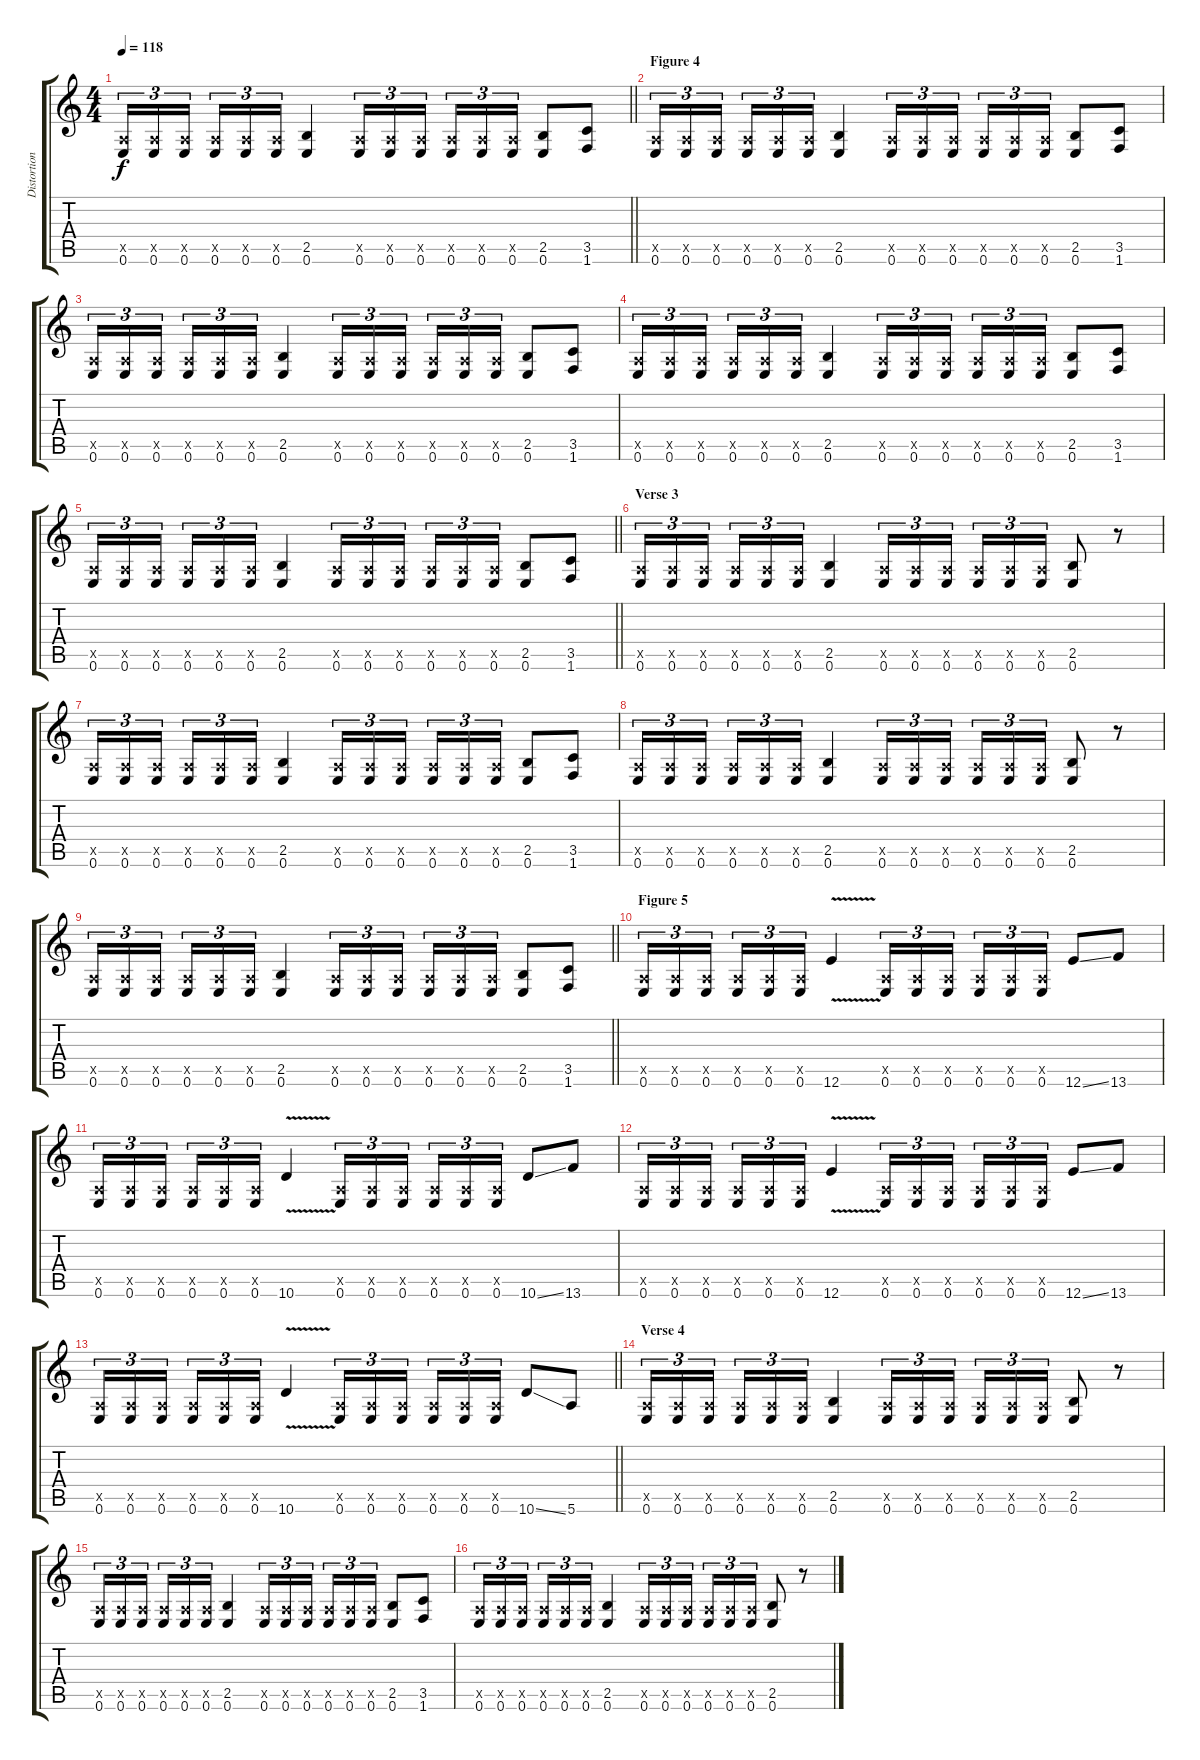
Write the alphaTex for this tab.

\track ("Distortion Guitar \"Kirk Hammet\"" "Distortion") {instrument distortionguitar}
\staff {score tabs}
\tuning (E4 B3 G3 D3 A2 E2) {hide}
\ts (4 4)
\tempo 118
\clef g2
\barLineRight lightlight
\ks c
(0.5{x} 0.6).16{tu (3 2) dy f} (0.5{x} 0.6).16{tu (3 2)} (0.5{x} 0.6).16{tu (3 2) beam splitsecondary} (0.5{x} 0.6).16{tu (3 2)} (0.5{x} 0.6).16{tu (3 2)} (0.5{x} 0.6).16{tu (3 2)} (2.5 0.6).4 (0.5{x} 0.6).16{tu (3 2)} (0.5{x} 0.6).16{tu (3 2)} (0.5{x} 0.6).16{tu (3 2) beam splitsecondary} (0.5{x} 0.6).16{tu (3 2)} (0.5{x} 0.6).16{tu (3 2)} (0.5{x} 0.6).16{tu (3 2)} (2.5 0.6).8 (3.5 1.6).8 |
\section ("" "Figure 4")
(0.5{x} 0.6).16{tu (3 2)} (0.5{x} 0.6).16{tu (3 2)} (0.5{x} 0.6).16{tu (3 2) beam splitsecondary} (0.5{x} 0.6).16{tu (3 2)} (0.5{x} 0.6).16{tu (3 2)} (0.5{x} 0.6).16{tu (3 2)} (2.5 0.6).4 (0.5{x} 0.6).16{tu (3 2)} (0.5{x} 0.6).16{tu (3 2)} (0.5{x} 0.6).16{tu (3 2) beam splitsecondary} (0.5{x} 0.6).16{tu (3 2)} (0.5{x} 0.6).16{tu (3 2)} (0.5{x} 0.6).16{tu (3 2)} (2.5 0.6).8 (3.5 1.6).8 |
(0.5{x} 0.6).16{tu (3 2)} (0.5{x} 0.6).16{tu (3 2)} (0.5{x} 0.6).16{tu (3 2) beam splitsecondary} (0.5{x} 0.6).16{tu (3 2)} (0.5{x} 0.6).16{tu (3 2)} (0.5{x} 0.6).16{tu (3 2)} (2.5 0.6).4 (0.5{x} 0.6).16{tu (3 2)} (0.5{x} 0.6).16{tu (3 2)} (0.5{x} 0.6).16{tu (3 2) beam splitsecondary} (0.5{x} 0.6).16{tu (3 2)} (0.5{x} 0.6).16{tu (3 2)} (0.5{x} 0.6).16{tu (3 2)} (2.5 0.6).8 (3.5 1.6).8 |
(0.5{x} 0.6).16{tu (3 2)} (0.5{x} 0.6).16{tu (3 2)} (0.5{x} 0.6).16{tu (3 2) beam splitsecondary} (0.5{x} 0.6).16{tu (3 2)} (0.5{x} 0.6).16{tu (3 2)} (0.5{x} 0.6).16{tu (3 2)} (2.5 0.6).4 (0.5{x} 0.6).16{tu (3 2)} (0.5{x} 0.6).16{tu (3 2)} (0.5{x} 0.6).16{tu (3 2) beam splitsecondary} (0.5{x} 0.6).16{tu (3 2)} (0.5{x} 0.6).16{tu (3 2)} (0.5{x} 0.6).16{tu (3 2)} (2.5 0.6).8 (3.5 1.6).8 |
\barLineRight lightlight
(0.5{x} 0.6).16{tu (3 2)} (0.5{x} 0.6).16{tu (3 2)} (0.5{x} 0.6).16{tu (3 2) beam splitsecondary} (0.5{x} 0.6).16{tu (3 2)} (0.5{x} 0.6).16{tu (3 2)} (0.5{x} 0.6).16{tu (3 2)} (2.5 0.6).4 (0.5{x} 0.6).16{tu (3 2)} (0.5{x} 0.6).16{tu (3 2)} (0.5{x} 0.6).16{tu (3 2) beam splitsecondary} (0.5{x} 0.6).16{tu (3 2)} (0.5{x} 0.6).16{tu (3 2)} (0.5{x} 0.6).16{tu (3 2)} (2.5 0.6).8 (3.5 1.6).8 |
\section ("" "Verse 3")
(0.5{x} 0.6).16{tu (3 2)} (0.5{x} 0.6).16{tu (3 2)} (0.5{x} 0.6).16{tu (3 2) beam splitsecondary} (0.5{x} 0.6).16{tu (3 2)} (0.5{x} 0.6).16{tu (3 2)} (0.5{x} 0.6).16{tu (3 2)} (2.5 0.6).4 (0.5{x} 0.6).16{tu (3 2)} (0.5{x} 0.6).16{tu (3 2)} (0.5{x} 0.6).16{tu (3 2) beam splitsecondary} (0.5{x} 0.6).16{tu (3 2)} (0.5{x} 0.6).16{tu (3 2)} (0.5{x} 0.6).16{tu (3 2)} (2.5 0.6).8 r.8 |
(0.5{x} 0.6).16{tu (3 2)} (0.5{x} 0.6).16{tu (3 2)} (0.5{x} 0.6).16{tu (3 2) beam splitsecondary} (0.5{x} 0.6).16{tu (3 2)} (0.5{x} 0.6).16{tu (3 2)} (0.5{x} 0.6).16{tu (3 2)} (2.5 0.6).4 (0.5{x} 0.6).16{tu (3 2)} (0.5{x} 0.6).16{tu (3 2)} (0.5{x} 0.6).16{tu (3 2) beam splitsecondary} (0.5{x} 0.6).16{tu (3 2)} (0.5{x} 0.6).16{tu (3 2)} (0.5{x} 0.6).16{tu (3 2)} (2.5 0.6).8 (3.5 1.6).8 |
(0.5{x} 0.6).16{tu (3 2)} (0.5{x} 0.6).16{tu (3 2)} (0.5{x} 0.6).16{tu (3 2) beam splitsecondary} (0.5{x} 0.6).16{tu (3 2)} (0.5{x} 0.6).16{tu (3 2)} (0.5{x} 0.6).16{tu (3 2)} (2.5 0.6).4 (0.5{x} 0.6).16{tu (3 2)} (0.5{x} 0.6).16{tu (3 2)} (0.5{x} 0.6).16{tu (3 2) beam splitsecondary} (0.5{x} 0.6).16{tu (3 2)} (0.5{x} 0.6).16{tu (3 2)} (0.5{x} 0.6).16{tu (3 2)} (2.5 0.6).8 r.8 |
\barLineRight lightlight
(0.5{x} 0.6).16{tu (3 2)} (0.5{x} 0.6).16{tu (3 2)} (0.5{x} 0.6).16{tu (3 2) beam splitsecondary} (0.5{x} 0.6).16{tu (3 2)} (0.5{x} 0.6).16{tu (3 2)} (0.5{x} 0.6).16{tu (3 2)} (2.5 0.6).4 (0.5{x} 0.6).16{tu (3 2)} (0.5{x} 0.6).16{tu (3 2)} (0.5{x} 0.6).16{tu (3 2) beam splitsecondary} (0.5{x} 0.6).16{tu (3 2)} (0.5{x} 0.6).16{tu (3 2)} (0.5{x} 0.6).16{tu (3 2)} (2.5 0.6).8 (3.5 1.6).8 |
\section ("" "Figure 5")
(0.5{x} 0.6).16{tu (3 2)} (0.5{x} 0.6).16{tu (3 2)} (0.5{x} 0.6).16{tu (3 2) beam splitsecondary} (0.5{x} 0.6).16{tu (3 2)} (0.5{x} 0.6).16{tu (3 2)} (0.5{x} 0.6).16{tu (3 2)} 12.6{v}.4 (0.5{x} 0.6).16{tu (3 2)} (0.5{x} 0.6).16{tu (3 2)} (0.5{x} 0.6).16{tu (3 2) beam splitsecondary} (0.5{x} 0.6).16{tu (3 2)} (0.5{x} 0.6).16{tu (3 2)} (0.5{x} 0.6).16{tu (3 2)} 12.6{ss}.8 13.6.8 |
(0.5{x} 0.6).16{tu (3 2)} (0.5{x} 0.6).16{tu (3 2)} (0.5{x} 0.6).16{tu (3 2) beam splitsecondary} (0.5{x} 0.6).16{tu (3 2)} (0.5{x} 0.6).16{tu (3 2)} (0.5{x} 0.6).16{tu (3 2)} 10.6{v}.4 (0.5{x} 0.6).16{tu (3 2)} (0.5{x} 0.6).16{tu (3 2)} (0.5{x} 0.6).16{tu (3 2) beam splitsecondary} (0.5{x} 0.6).16{tu (3 2)} (0.5{x} 0.6).16{tu (3 2)} (0.5{x} 0.6).16{tu (3 2)} 10.6{ss}.8 13.6.8 |
(0.5{x} 0.6).16{tu (3 2)} (0.5{x} 0.6).16{tu (3 2)} (0.5{x} 0.6).16{tu (3 2) beam splitsecondary} (0.5{x} 0.6).16{tu (3 2)} (0.5{x} 0.6).16{tu (3 2)} (0.5{x} 0.6).16{tu (3 2)} 12.6{v}.4 (0.5{x} 0.6).16{tu (3 2)} (0.5{x} 0.6).16{tu (3 2)} (0.5{x} 0.6).16{tu (3 2) beam splitsecondary} (0.5{x} 0.6).16{tu (3 2)} (0.5{x} 0.6).16{tu (3 2)} (0.5{x} 0.6).16{tu (3 2)} 12.6{ss}.8 13.6.8 |
\barLineRight lightlight
(0.5{x} 0.6).16{tu (3 2)} (0.5{x} 0.6).16{tu (3 2)} (0.5{x} 0.6).16{tu (3 2) beam splitsecondary} (0.5{x} 0.6).16{tu (3 2)} (0.5{x} 0.6).16{tu (3 2)} (0.5{x} 0.6).16{tu (3 2)} 10.6{v}.4 (0.5{x} 0.6).16{tu (3 2)} (0.5{x} 0.6).16{tu (3 2)} (0.5{x} 0.6).16{tu (3 2) beam splitsecondary} (0.5{x} 0.6).16{tu (3 2)} (0.5{x} 0.6).16{tu (3 2)} (0.5{x} 0.6).16{tu (3 2)} 10.6{ss}.8 5.6.8 |
\section ("" "Verse 4")
(0.5{x} 0.6).16{tu (3 2)} (0.5{x} 0.6).16{tu (3 2)} (0.5{x} 0.6).16{tu (3 2) beam splitsecondary} (0.5{x} 0.6).16{tu (3 2)} (0.5{x} 0.6).16{tu (3 2)} (0.5{x} 0.6).16{tu (3 2)} (2.5 0.6).4 (0.5{x} 0.6).16{tu (3 2)} (0.5{x} 0.6).16{tu (3 2)} (0.5{x} 0.6).16{tu (3 2) beam splitsecondary} (0.5{x} 0.6).16{tu (3 2)} (0.5{x} 0.6).16{tu (3 2)} (0.5{x} 0.6).16{tu (3 2)} (2.5 0.6).8 r.8 |
(0.5{x} 0.6).16{tu (3 2)} (0.5{x} 0.6).16{tu (3 2)} (0.5{x} 0.6).16{tu (3 2) beam splitsecondary} (0.5{x} 0.6).16{tu (3 2)} (0.5{x} 0.6).16{tu (3 2)} (0.5{x} 0.6).16{tu (3 2)} (2.5 0.6).4 (0.5{x} 0.6).16{tu (3 2)} (0.5{x} 0.6).16{tu (3 2)} (0.5{x} 0.6).16{tu (3 2) beam splitsecondary} (0.5{x} 0.6).16{tu (3 2)} (0.5{x} 0.6).16{tu (3 2)} (0.5{x} 0.6).16{tu (3 2)} (2.5 0.6).8 (3.5 1.6).8 |
(0.5{x} 0.6).16{tu (3 2)} (0.5{x} 0.6).16{tu (3 2)} (0.5{x} 0.6).16{tu (3 2) beam splitsecondary} (0.5{x} 0.6).16{tu (3 2)} (0.5{x} 0.6).16{tu (3 2)} (0.5{x} 0.6).16{tu (3 2)} (2.5 0.6).4 (0.5{x} 0.6).16{tu (3 2)} (0.5{x} 0.6).16{tu (3 2)} (0.5{x} 0.6).16{tu (3 2) beam splitsecondary} (0.5{x} 0.6).16{tu (3 2)} (0.5{x} 0.6).16{tu (3 2)} (0.5{x} 0.6).16{tu (3 2)} (2.5 0.6).8 r.8
